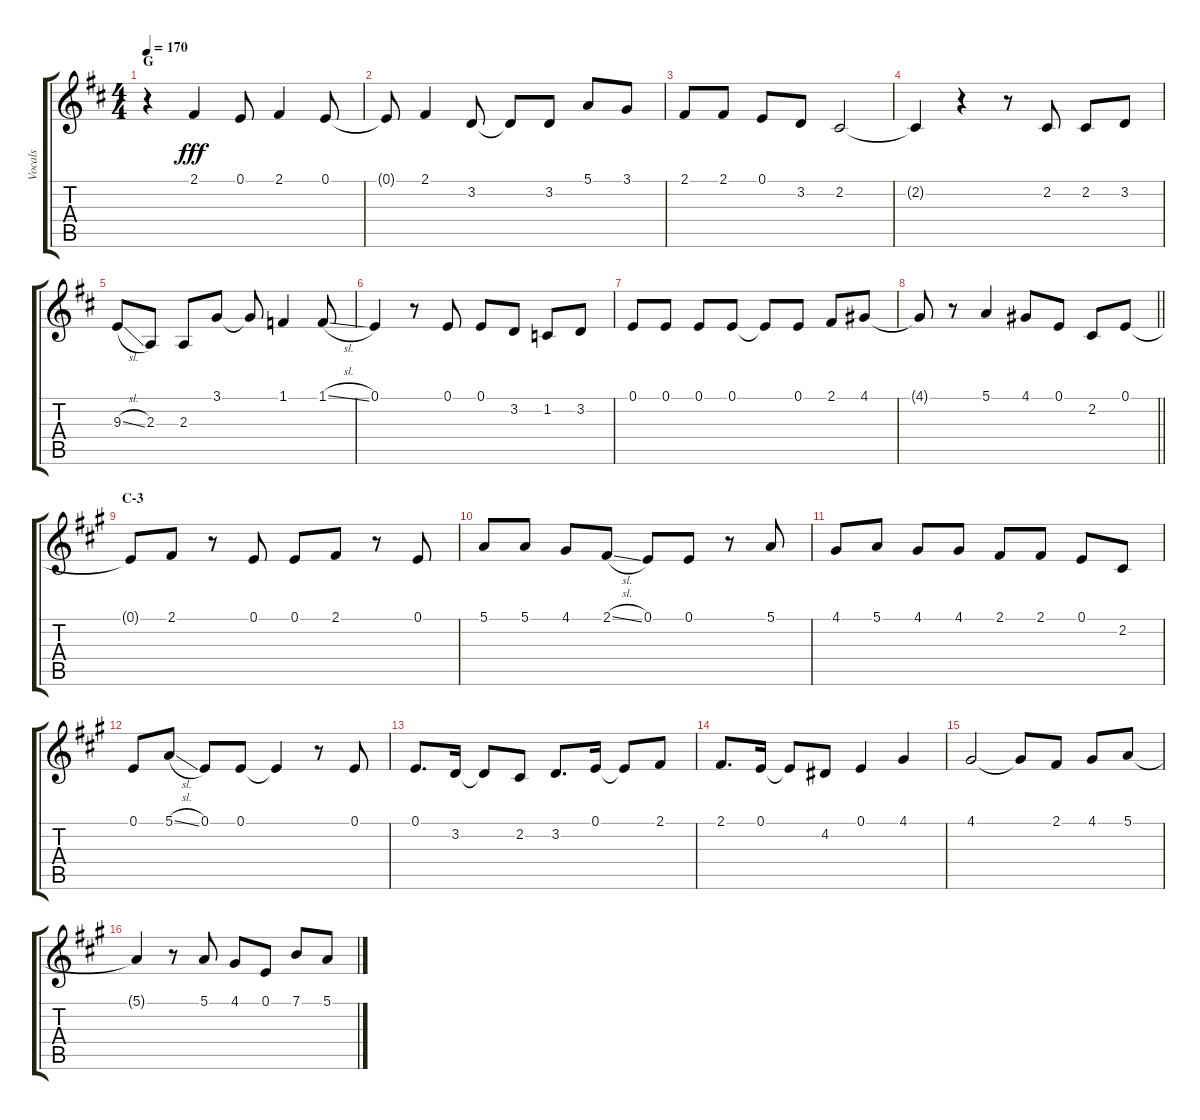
\track ("Vocals" "Vocals") {instrument voiceoohs}
\staff {score tabs}
\tuning (E4 B3 G3 D3 A2 E2) {hide}
\ts (4 4)
\section ("" "G")
\tempo 170
\clef g2
\ks d
r.4{dy fff} 2.1.4 0.1.8 2.1.4 0.1.8 |
0.1{t}.8 2.1.4 3.2.8 3.2{t}.8 3.2.8 5.1.8 3.1.8 |
2.1.8 2.1.8 0.1.8 3.2.8 2.2.2 |
2.2{t}.4 r.4 r.8 2.2.8 2.2.8 3.2.8 |
9.3{sl}.8 2.3.8 2.3.8 3.1.8 3.1{t}.8 1.1.4 1.1{sl}.8 |
0.1.4 r.8 0.1.8 0.1.8 3.2.8 1.2.8 3.2.8 |
0.1.8 0.1.8 0.1.8 0.1.8 0.1{t}.8 0.1.8 2.1.8 4.1.8 |
\barLineRight lightlight
4.1{t}.8 r.8 5.1.4 4.1.8 0.1.8 2.2.8 0.1.8 |
\section ("" "C-3")
\ks a
0.1{t}.8 2.1.8 r.8 0.1.8 0.1.8 2.1.8 r.8 0.1.8 |
5.1.8 5.1.8 4.1.8 2.1{sl}.8 0.1.8 0.1.8 r.8 5.1.8 |
4.1.8 5.1.8 4.1.8 4.1.8 2.1.8 2.1.8 0.1.8 2.2.8 |
0.1.8 5.1{sl}.8 0.1.8 0.1.8 0.1{t}.4 r.8 0.1.8 |
0.1.8{d} 3.2.16 3.2{t}.8 2.2.8 3.2.8{d} 0.1.16 0.1{t}.8 2.1.8 |
2.1.8{d} 0.1.16 0.1{t}.8 4.2.8 0.1.4 4.1.4 |
4.1.2 4.1{t}.8 2.1.8 4.1.8 5.1.8 |
5.1{t}.4 r.8 5.1.8 4.1.8 0.1.8 7.1.8 5.1.8
